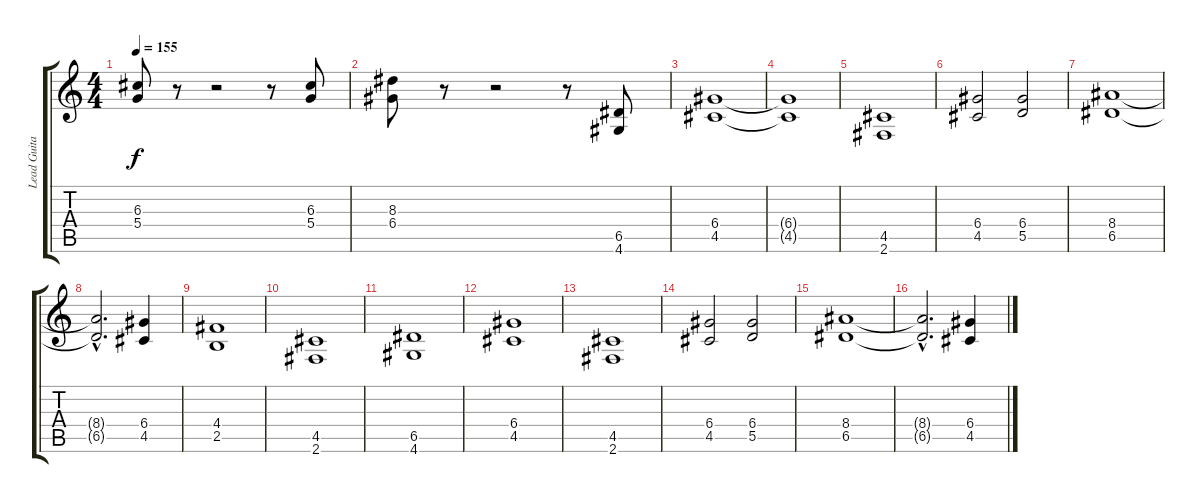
\track ("Lead Guitar" "Lead Guita") {instrument overdrivenguitar}
\staff {score tabs}
\tuning (E4 B3 G3 D3 A2 E2) {hide}
\ts (4 4)
\tempo 155
\clef g2
\ks c
(6.3 5.4).8{dy f} r.8 r.2 r.8 (6.3 5.4).8 |
(8.3 6.4).8 r.8 r.2 r.8 (6.5 4.6).8 |
(6.4 4.5).1 |
(6.4{t} 4.5{t}).1 |
(4.5 2.6).1 |
(6.4 4.5).2 (6.4 5.5).2 |
(8.4 6.5).1 |
(8.4{hac t} 6.5{hac t}).2{d} (6.4 4.5).4 |
(4.4 2.5).1 |
(4.5 2.6).1 |
(6.5 4.6).1 |
(6.4 4.5).1 |
(4.5 2.6).1 |
(6.4 4.5).2 (6.4 5.5).2 |
(8.4 6.5).1 |
(8.4{hac t} 6.5{hac t}).2{d} (6.4 4.5).4
